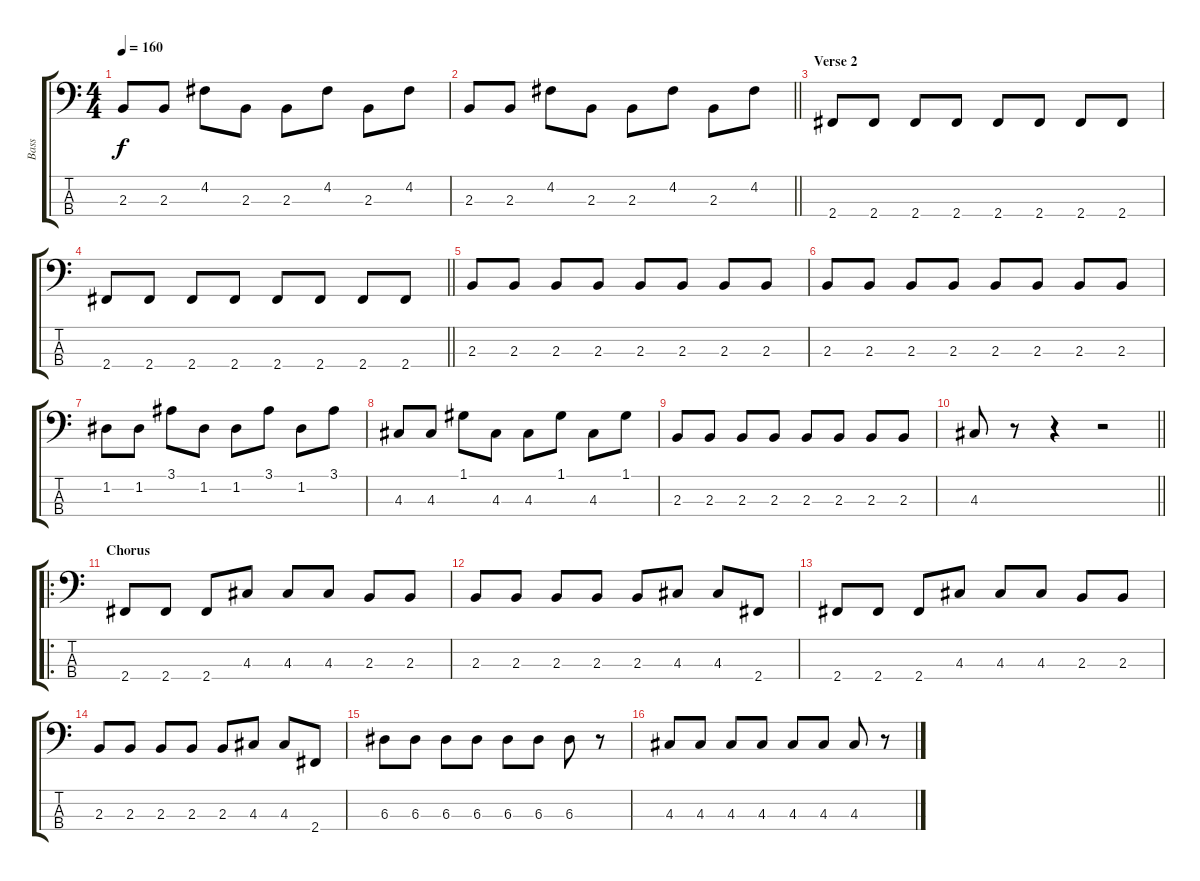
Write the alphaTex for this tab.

\track ("Bass" "Bass") {instrument electricbasspick}
\staff {score tabs}
\tuning (G2 D2 A1 E1) {hide}
\ts (4 4)
\tempo 160
\clef f4
\ks c
2.3.8{dy f} 2.3.8 4.2.8 2.3.8 2.3.8 4.2.8 2.3.8 4.2.8 |
\barLineRight lightlight
2.3.8 2.3.8 4.2.8 2.3.8 2.3.8 4.2.8 2.3.8 4.2.8 |
\section ("" "Verse 2")
2.4.8 2.4.8 2.4.8 2.4.8 2.4.8 2.4.8 2.4.8 2.4.8 |
\barLineRight lightlight
2.4.8 2.4.8 2.4.8 2.4.8 2.4.8 2.4.8 2.4.8 2.4.8 |
2.3.8 2.3.8 2.3.8 2.3.8 2.3.8 2.3.8 2.3.8 2.3.8 |
2.3.8 2.3.8 2.3.8 2.3.8 2.3.8 2.3.8 2.3.8 2.3.8 |
1.2.8 1.2.8 3.1.8 1.2.8 1.2.8 3.1.8 1.2.8 3.1.8 |
4.3.8 4.3.8 1.1.8 4.3.8 4.3.8 1.1.8 4.3.8 1.1.8 |
2.3.8 2.3.8 2.3.8 2.3.8 2.3.8 2.3.8 2.3.8 2.3.8 |
\barLineRight lightlight
4.3.8 r.8 r.4 r.2 |
\ro
\section ("" "Chorus")
2.4.8 2.4.8 2.4.8 4.3.8 4.3.8 4.3.8 2.3.8 2.3.8 |
2.3.8 2.3.8 2.3.8 2.3.8 2.3.8 4.3.8 4.3.8 2.4.8 |
2.4.8 2.4.8 2.4.8 4.3.8 4.3.8 4.3.8 2.3.8 2.3.8 |
2.3.8 2.3.8 2.3.8 2.3.8 2.3.8 4.3.8 4.3.8 2.4.8 |
6.3.8 6.3.8 6.3.8 6.3.8 6.3.8 6.3.8 6.3.8 r.8 |
4.3.8 4.3.8 4.3.8 4.3.8 4.3.8 4.3.8 4.3.8 r.8
